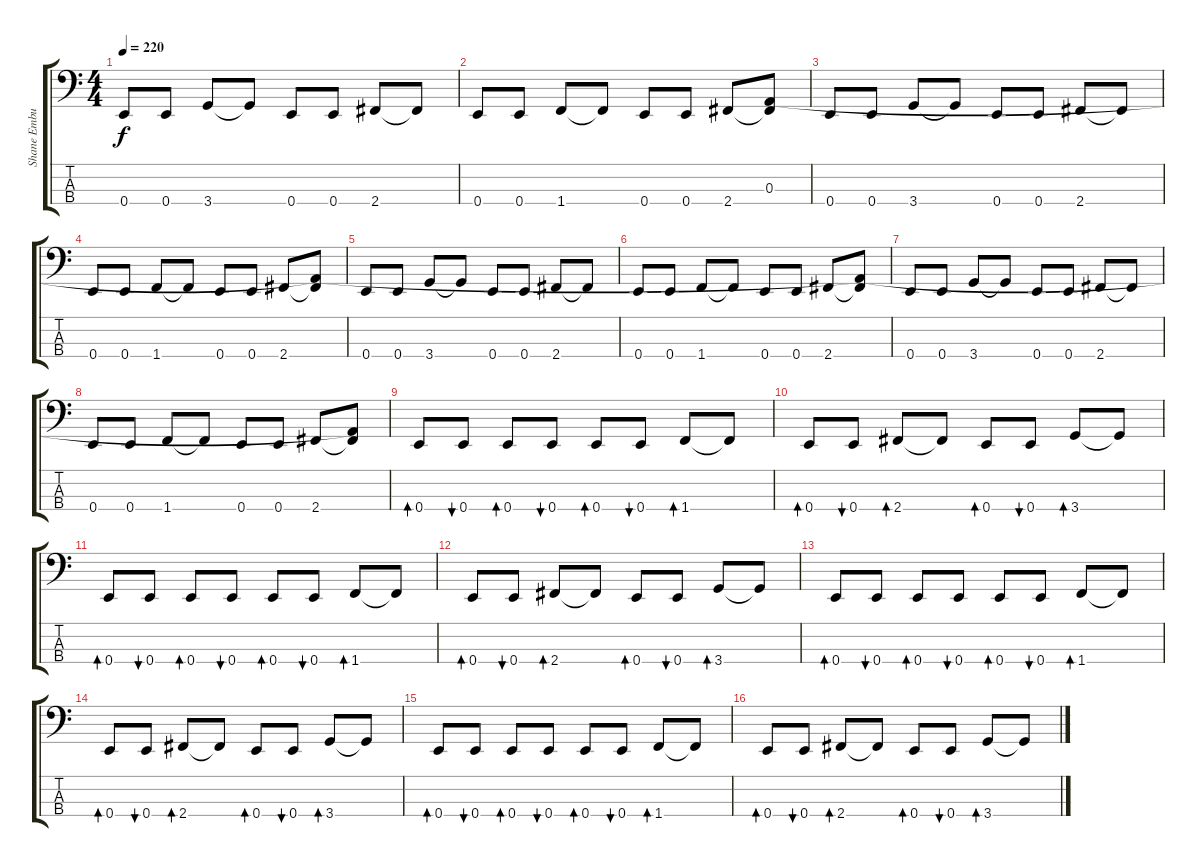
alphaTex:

\track ("Shane Embury" "Shane Embu") {instrument electricbassfinger}
\staff {score tabs}
\tuning (G2 D2 A1 E1) {hide}
\ts (4 4)
\tempo 220
\clef f4
\ks c
0.4.8{dy f} 0.4.8 3.4.8 3.4{t}.8 0.4.8 0.4.8 2.4.8 2.4{t}.8 |
0.4.8 0.4.8 1.4.8 1.4{t}.8 0.4.8 0.4.8 2.4.8 (0.3 2.4{t}).8 |
0.4.8 0.4.8 3.4.8 3.4{t}.8 0.4.8 0.4.8 2.4.8 2.4{t}.8 |
0.4.8 0.4.8 1.4.8 1.4{t}.8 0.4.8 0.4.8 2.4.8 (0.3{t} 2.4{t}).8 |
0.4.8 0.4.8 3.4.8 3.4{t}.8 0.4.8 0.4.8 2.4.8 2.4{t}.8 |
0.4.8 0.4.8 1.4.8 1.4{t}.8 0.4.8 0.4.8 2.4.8 (0.3{t} 2.4{t}).8 |
0.4.8 0.4.8 3.4.8 3.4{t}.8 0.4.8 0.4.8 2.4.8 2.4{t}.8 |
0.4.8 0.4.8 1.4.8 1.4{t}.8 0.4.8 0.4.8 2.4.8 (0.3{t} 2.4{t}).8 |
0.4.8{bd 240} 0.4.8{bu 240} 0.4.8{bd 240} 0.4.8{bu 240} 0.4.8{bd 240} 0.4.8{bu 240} 1.4.8{bd 240} 1.4{t}.8 |
0.4.8{bd 240} 0.4.8{bu 240} 2.4.8{bd 240} 2.4{t}.8 0.4.8{bd 240} 0.4.8{bu 240} 3.4.8{bd 240} 3.4{t}.8 |
0.4.8{bd 240} 0.4.8{bu 240} 0.4.8{bd 240} 0.4.8{bu 240} 0.4.8{bd 240} 0.4.8{bu 240} 1.4.8{bd 240} 1.4{t}.8 |
0.4.8{bd 240} 0.4.8{bu 240} 2.4.8{bd 240} 2.4{t}.8 0.4.8{bd 240} 0.4.8{bu 240} 3.4.8{bd 240} 3.4{t}.8 |
0.4.8{bd 240} 0.4.8{bu 240} 0.4.8{bd 240} 0.4.8{bu 240} 0.4.8{bd 240} 0.4.8{bu 240} 1.4.8{bd 240} 1.4{t}.8 |
0.4.8{bd 240} 0.4.8{bu 240} 2.4.8{bd 240} 2.4{t}.8 0.4.8{bd 240} 0.4.8{bu 240} 3.4.8{bd 240} 3.4{t}.8 |
0.4.8{bd 240} 0.4.8{bu 240} 0.4.8{bd 240} 0.4.8{bu 240} 0.4.8{bd 240} 0.4.8{bu 240} 1.4.8{bd 240} 1.4{t}.8 |
0.4.8{bd 240} 0.4.8{bu 240} 2.4.8{bd 240} 2.4{t}.8 0.4.8{bd 240} 0.4.8{bu 240} 3.4.8{bd 240} 3.4{t}.8
